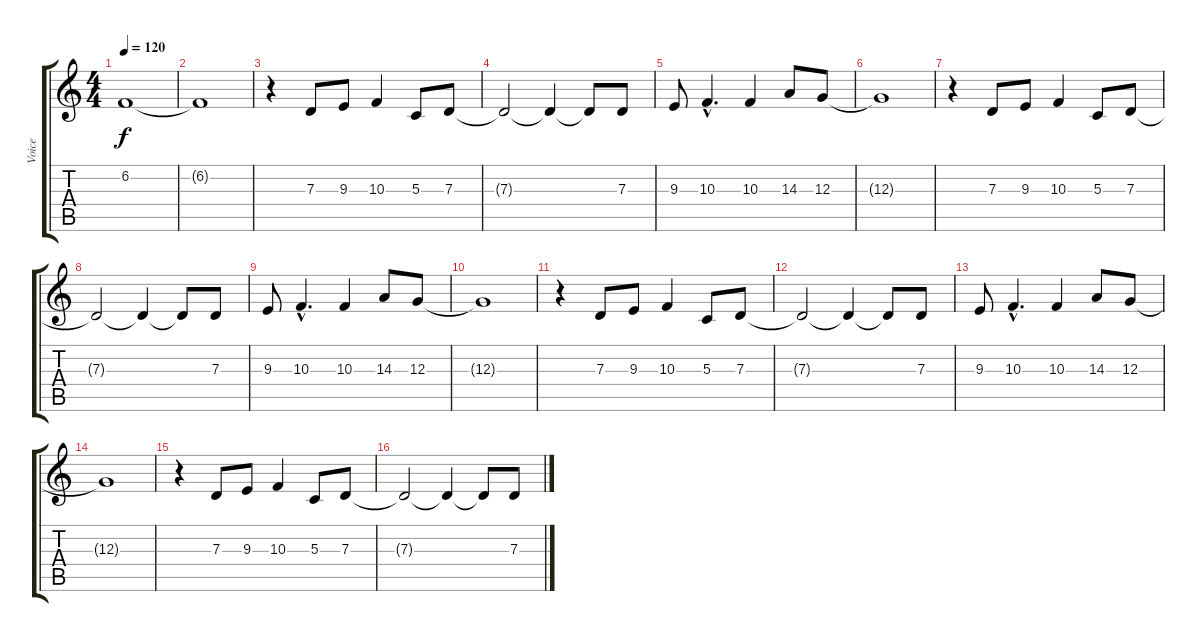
\track ("Voice" "Voice") {instrument choiraahs}
\staff {score tabs}
\tuning (E4 B3 G3 D3 A2 E2) {hide}
\ts (4 4)
\tempo 120
\clef g2
\ks c
6.2{t}.1{dy f} |
6.2{t}.1 |
r.4 7.3.8{txt ""} 9.3.8 10.3.4{txt ""} 5.3.8{txt ""} 7.3.8 |
7.3{t}.2 7.3{t}.4 7.3{t}.8 7.3.8{txt ""} |
9.3.8{txt ""} 10.3{hac}.4{d} 10.3.4{txt ""} 14.3.8{txt ""} 12.3.8{txt ""} |
12.3{t}.1 |
r.4 7.3.8{txt ""} 9.3.8 10.3.4{txt ""} 5.3.8{txt ""} 7.3.8 |
7.3{t}.2 7.3{t}.4 7.3{t}.8 7.3.8{txt ""} |
9.3.8{txt ""} 10.3{hac}.4{d txt ""} 10.3.4{txt ""} 14.3.8{txt ""} 12.3.8{txt ""} |
12.3{t}.1 |
r.4 7.3.8{txt ""} 9.3.8 10.3.4{txt ""} 5.3.8{txt ""} 7.3.8 |
7.3{t}.2 7.3{t}.4 7.3{t}.8 7.3.8{txt ""} |
9.3.8{txt ""} 10.3{hac}.4{d} 10.3.4{txt ""} 14.3.8{txt ""} 12.3.8{txt ""} |
12.3{t}.1 |
r.4 7.3.8{txt ""} 9.3.8 10.3.4{txt ""} 5.3.8{txt ""} 7.3.8 |
7.3{t}.2 7.3{t}.4 7.3{t}.8 7.3.8{txt ""}
